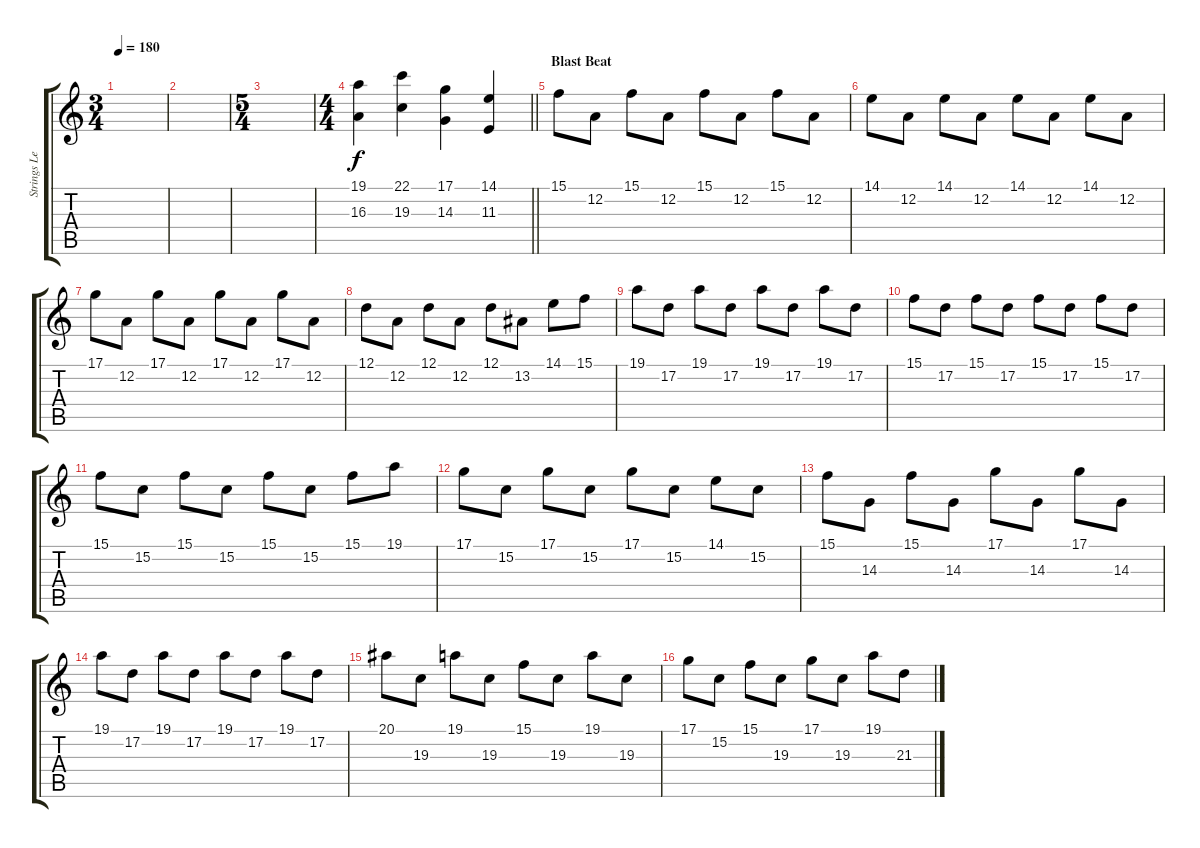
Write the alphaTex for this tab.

\track ("Strings Lead" "Strings Le") {instrument stringensemble1}
\staff {score tabs}
\tuning (D4 A3 F3 C3 G2 D2) {hide}
\ts (3 4)
\tempo 180
\clef g2
\ks c
|
|
\ts (5 4)
|
\ts (4 4)
\barLineRight lightlight
(19.1 16.3).4{volume 14} (22.1 19.3).4 (17.1 14.3).4 (14.1 11.3).4 |
\section ("" "Blast Beat")
15.1.8 12.2.8 15.1.8 12.2.8 15.1.8 12.2.8 15.1.8 12.2.8 |
14.1.8 12.2.8 14.1.8 12.2.8 14.1.8 12.2.8 14.1.8 12.2.8 |
17.1.8 12.2.8 17.1.8 12.2.8 17.1.8 12.2.8 17.1.8 12.2.8 |
12.1.8 12.2.8 12.1.8 12.2.8 12.1.8 13.2.8 14.1.8 15.1.8 |
19.1.8 17.2.8 19.1.8 17.2.8 19.1.8 17.2.8 19.1.8 17.2.8 |
15.1.8 17.2.8 15.1.8 17.2.8 15.1.8 17.2.8 15.1.8 17.2.8 |
15.1.8 15.2.8 15.1.8 15.2.8 15.1.8 15.2.8 15.1.8 19.1.8 |
17.1.8 15.2.8 17.1.8 15.2.8 17.1.8 15.2.8 14.1.8 15.2.8 |
15.1.8 14.3.8 15.1.8 14.3.8 17.1.8 14.3.8 17.1.8 14.3.8 |
19.1.8 17.2.8 19.1.8 17.2.8 19.1.8 17.2.8 19.1.8 17.2.8 |
20.1.8 19.3.8 19.1.8 19.3.8 15.1.8 19.3.8 19.1.8 19.3.8 |
17.1.8 15.2.8 15.1.8 19.3.8 17.1.8 19.3.8 19.1.8 21.3.8
